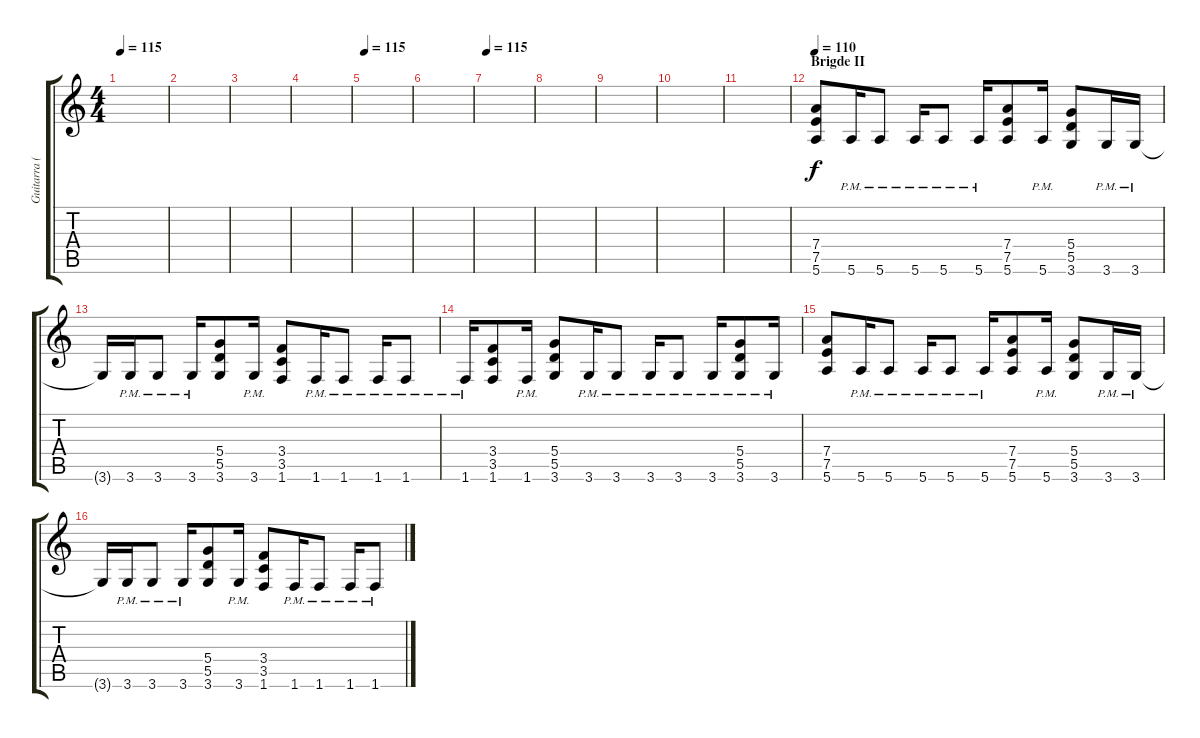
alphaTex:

\track ("Guitarra (Lider)" "Guitarra (") {instrument overdrivenguitar}
\staff {score tabs}
\tuning (E4 B3 G3 D3 A2 E2) {hide}
\ts (4 4)
\tempo 115
\clef g2
\ks c
|
|
|
|
\section ("" "")
\tempo 115
|
|
\tempo 115
|
|
|
|
|
\section ("" "Brigde II")
\tempo 110
(7.4 7.5 5.6).8{volume 11 instrument overdrivenguitar} 5.6{pm}.16 5.6{pm}.8 5.6{pm}.16 5.6{pm}.8 5.6{pm}.16 (7.4 7.5 5.6).8 5.6{pm}.16 (5.4 5.5 3.6).8 3.6{pm}.16 3.6{pm}.16 |
3.6{t}.16 3.6{pm}.16 3.6{pm}.8 3.6{pm}.16 (5.4 5.5 3.6).8 3.6{pm}.16 (3.4 3.5 1.6).8 1.6{pm}.16 1.6{pm}.8 1.6{pm}.16 1.6{pm}.8 |
1.6{pm}.16 (3.4 3.5 1.6).8 1.6{pm}.16 (5.4 5.5 3.6).8 3.6{pm}.16 3.6{pm}.8 3.6{pm}.16 3.6{pm}.8 3.6{pm}.16 (5.4 5.5 3.6{pm}).8 3.6{pm}.16 |
(7.4 7.5 5.6).8{volume 11 instrument overdrivenguitar} 5.6{pm}.16 5.6{pm}.8 5.6{pm}.16 5.6{pm}.8 5.6{pm}.16 (7.4 7.5 5.6).8 5.6{pm}.16 (5.4 5.5 3.6).8 3.6{pm}.16 3.6{pm}.16 |
3.6{t}.16 3.6{pm}.16 3.6{pm}.8 3.6{pm}.16 (5.4 5.5 3.6).8 3.6{pm}.16 (3.4 3.5 1.6).8 1.6{pm}.16 1.6{pm}.8 1.6{pm}.16 1.6{pm}.8
